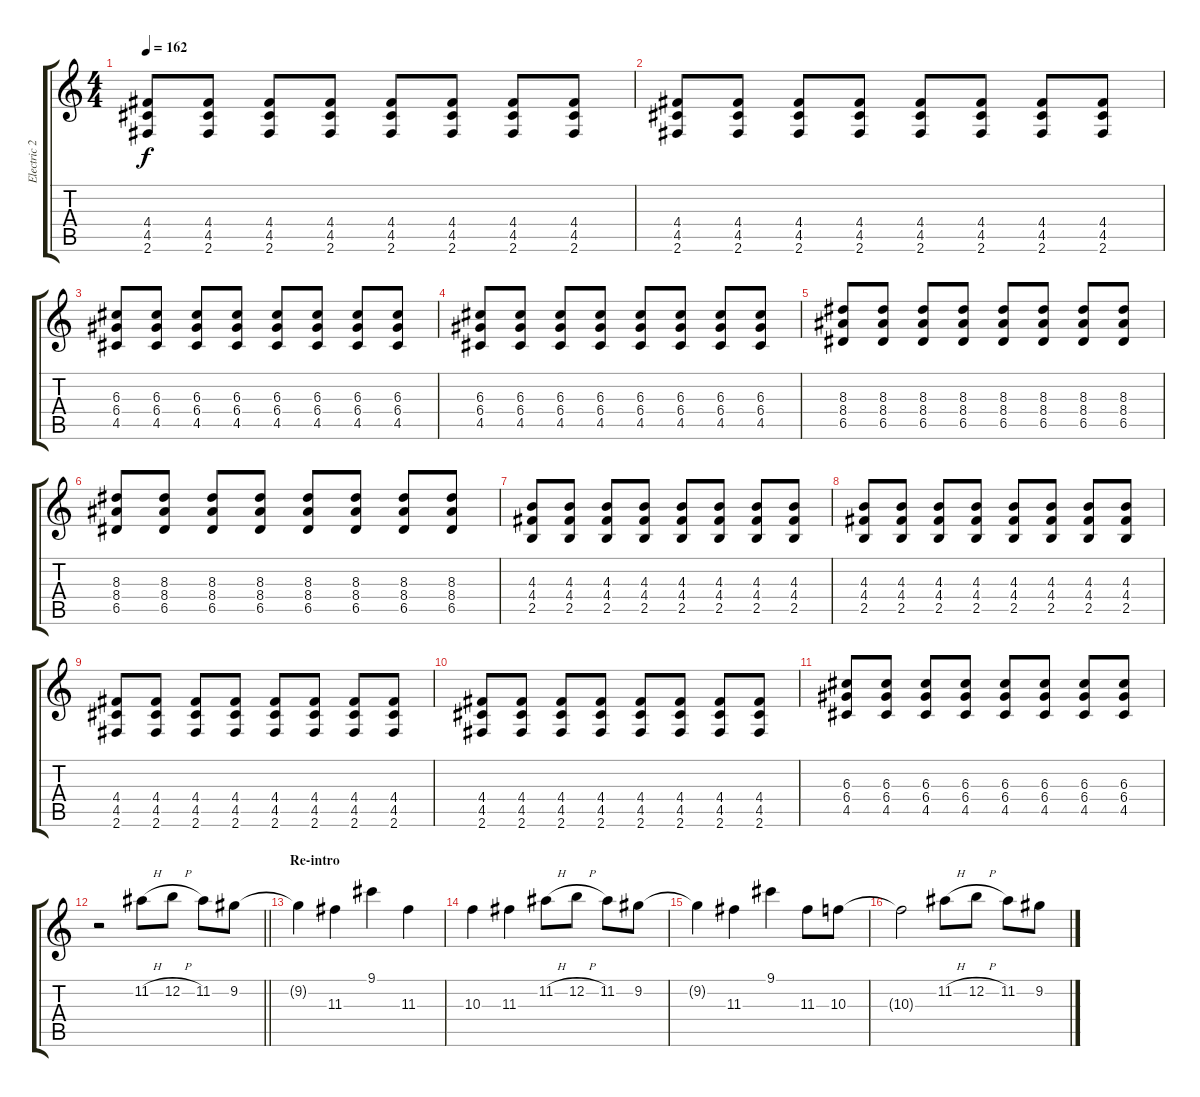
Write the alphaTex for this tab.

\track ("Electric 2" "Electric 2") {instrument distortionguitar}
\staff {score tabs}
\tuning (E4 B3 G3 D3 A2 E2) {hide}
\ts (4 4)
\tempo 162
\clef g2
\ks c
(4.4 4.5 2.6).8{dy f} (4.4 4.5 2.6).8 (4.4 4.5 2.6).8 (4.4 4.5 2.6).8 (4.4 4.5 2.6).8 (4.4 4.5 2.6).8 (4.4 4.5 2.6).8 (4.4 4.5 2.6).8 |
(4.4 4.5 2.6).8 (4.4 4.5 2.6).8 (4.4 4.5 2.6).8 (4.4 4.5 2.6).8 (4.4 4.5 2.6).8 (4.4 4.5 2.6).8 (4.4 4.5 2.6).8 (4.4 4.5 2.6).8 |
(6.3 6.4 4.5).8 (6.3 6.4 4.5).8 (6.3 6.4 4.5).8 (6.3 6.4 4.5).8 (6.3 6.4 4.5).8 (6.3 6.4 4.5).8 (6.3 6.4 4.5).8 (6.3 6.4 4.5).8 |
(6.3 6.4 4.5).8 (6.3 6.4 4.5).8 (6.3 6.4 4.5).8 (6.3 6.4 4.5).8 (6.3 6.4 4.5).8 (6.3 6.4 4.5).8 (6.3 6.4 4.5).8 (6.3 6.4 4.5).8 |
(8.3 8.4 6.5).8 (8.3 8.4 6.5).8 (8.3 8.4 6.5).8 (8.3 8.4 6.5).8 (8.3 8.4 6.5).8 (8.3 8.4 6.5).8 (8.3 8.4 6.5).8 (8.3 8.4 6.5).8 |
(8.3 8.4 6.5).8 (8.3 8.4 6.5).8 (8.3 8.4 6.5).8 (8.3 8.4 6.5).8 (8.3 8.4 6.5).8 (8.3 8.4 6.5).8 (8.3 8.4 6.5).8 (8.3 8.4 6.5).8 |
(4.3 4.4 2.5).8 (4.3 4.4 2.5).8 (4.3 4.4 2.5).8 (4.3 4.4 2.5).8 (4.3 4.4 2.5).8 (4.3 4.4 2.5).8 (4.3 4.4 2.5).8 (4.3 4.4 2.5).8 |
(4.3 4.4 2.5).8 (4.3 4.4 2.5).8 (4.3 4.4 2.5).8 (4.3 4.4 2.5).8 (4.3 4.4 2.5).8 (4.3 4.4 2.5).8 (4.3 4.4 2.5).8 (4.3 4.4 2.5).8 |
(4.4 4.5 2.6).8 (4.4 4.5 2.6).8 (4.4 4.5 2.6).8 (4.4 4.5 2.6).8 (4.4 4.5 2.6).8 (4.4 4.5 2.6).8 (4.4 4.5 2.6).8 (4.4 4.5 2.6).8 |
(4.4 4.5 2.6).8 (4.4 4.5 2.6).8 (4.4 4.5 2.6).8 (4.4 4.5 2.6).8 (4.4 4.5 2.6).8 (4.4 4.5 2.6).8 (4.4 4.5 2.6).8 (4.4 4.5 2.6).8 |
(6.3 6.4 4.5).8 (6.3 6.4 4.5).8 (6.3 6.4 4.5).8 (6.3 6.4 4.5).8 (6.3 6.4 4.5).8 (6.3 6.4 4.5).8 (6.3 6.4 4.5).8 (6.3 6.4 4.5).8 |
\barLineRight lightlight
r.2 11.2{h}.8 12.2{h}.8 11.2.8 9.2.8 |
\section ("" "Re-intro")
9.2{t}.4 11.3.4 9.1.4 11.3.4 |
10.3.4 11.3.4 11.2{h}.8 12.2{h}.8 11.2.8 9.2.8 |
9.2{t}.4 11.3.4 9.1.4 11.3.8 10.3.8 |
10.3{t}.2 11.2{h}.8 12.2{h}.8 11.2.8 9.2.8
